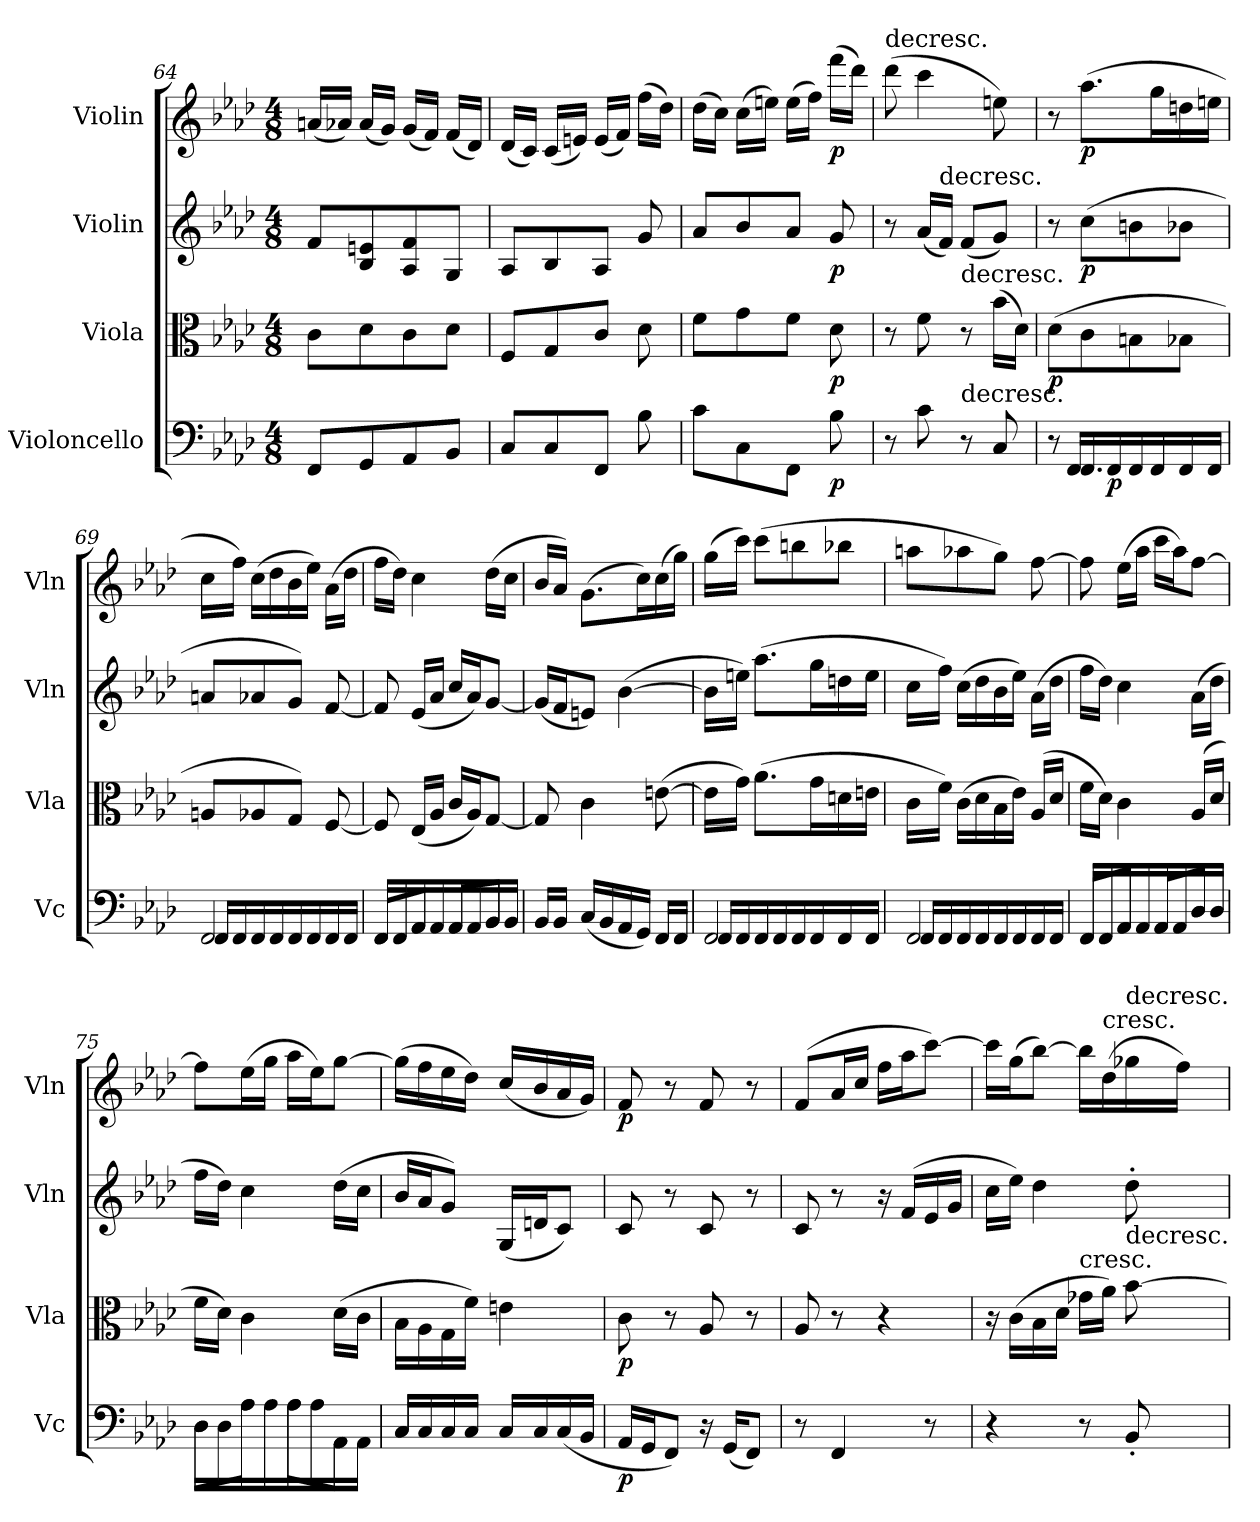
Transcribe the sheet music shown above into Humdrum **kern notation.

**kern	**dynam	**kern	**dynam	**kern	**dynam	**kern	**dynam
*part4	*part4	*part3	*part3	*part2	*part2	*part1	*part1
*staff4	*staff4	*staff3	*staff3	*staff2	*staff2	*staff1	*staff1
*I"Violoncello	*	*I"Viola	*	*I"Violin	*	*I"Violin	*
*I'Vc	*	*I'Vla	*	*I'Vln	*	*I'Vln	*
*clefF4	*	*clefC3	*	*clefG2	*	*clefG2	*
*k[b-e-a-d-]	*	*k[b-e-a-d-]	*	*k[b-e-a-d-]	*	*k[b-e-a-d-]	*
*M4/8	*	*M4/8	*	*M4/8	*	*M4/8	*
=64	=64	=64	=64	=64	=64	=64	=64
8FF/L	.	8c\L	.	8f/L	.	(16an/LL	.
.	.	.	.	.	.	16a-X/JJ)	.
8GG/	.	8d-\	.	8B-/ 8en/	.	(16a-/LL	.
.	.	.	.	.	.	16g/JJ)	.
8AA-/	.	8c\	.	8A-/ 8f/	.	(16g/LL	.
.	.	.	.	.	.	16f/JJ)	.
8BB-/J	.	8d-\J	.	8G/J	.	(16f/LL	.
.	.	.	.	.	.	16d-/JJ)	.
=65	=65	=65	=65	=65	=65	=65	=65
8C/L	.	8F/L	.	8A-/L	.	(16d-/LL	.
.	.	.	.	.	.	16c/JJ)	.
8C/	.	8G/	.	8B-/	.	(16c/LL	.
.	.	.	.	.	.	16en/JJ)	.
8FF/J	.	8c/J	.	8A-/J	.	(16e/LL	.
.	.	.	.	.	.	16f/JJ)	.
8B-\	.	8d-\	.	8g/	.	(16ff\LL	.
.	.	.	.	.	.	16dd-\JJ)	.
=66	=66	=66	=66	=66	=66	=66	=66
8c\L	.	8f\L	.	8a-/L	.	(16dd-\LL	.
.	.	.	.	.	.	16cc\JJ)	.
8C\	.	8g\	.	8b-/	.	(16cc\LL	.
.	.	.	.	.	.	16een\JJ)	.
8FF\J	.	8f\J	.	8a-/J	.	(16ee\LL	.
.	.	.	.	.	.	16ff\JJ)	.
8B-\	p	8d-\	p	8g/	p	(16fff\LL	p
.	.	.	.	.	.	16ddd-\JJ)	.
=67	=67	=67	=67	=67	=67	=67	=67
!	!	!	!	!	!	!LO:TX:t=decresc.	!
8r	.	8r	.	8r	.	(8ddd-\	.
8c\	.	8f\	.	(16a-/LL	.	4ccc\	.
!	!	!	!	!LO:TX:t=decresc.	!	!	!
.	.	.	.	16f/JJ)	.	.	.
!	!	!LO:TX:t=decresc.	!	!	!	!	!
!LO:TX:t=decresc.	!	!	!	!	!	!	!
8r	.	8r	.	(8f/L	.	.	.
8C/	.	(16b-\LL	.	8g/J)	.	8een\)	.
.	.	16d-\JJ)	.	.	.	.	.
=68	=68	=68	=68	=68	=68	=68	=68
*^	*	*	*	*	*	*	*
8r	8ryy	.	(8d-\L	p	8r	.	8r	.
4.FF/	16FF/LL	.	8c\	.	(8cc\L	p	(8.aa-\L	p
.	16FF/	p	.	.	.	.	.	.
.	16FF/	.	8Bn\	.	8bn\	.	.	.
.	16FF/	.	.	.	.	.	16gg\L	.
.	16FF/	.	8B-X\J	.	8b-X\J	.	16ddn\	.
.	16FF/JJ	.	.	.	.	.	16een\JJ	.
=69	=69	=69	=69	=69	=69	=69	=69	=69
2FF/	16FF/LL	.	8An/L	.	8an/L	.	16cc\LL	.
.	16FF/	.	.	.	.	.	16ff\JJ)	.
.	16FF/	.	8A-X/	.	8a-X/	.	(16cc\LL	.
.	16FF/	.	.	.	.	.	16dd-\	.
.	16FF/	.	8G/J)	.	8g/J)	.	16b-\	.
.	16FF/	.	.	.	.	.	16ee-\JJ)	.
.	16FF/	.	[8F/	.	[8f/	.	(16a-\LL	.
.	16FF/JJ	.	.	.	.	.	16dd-\JJ	.
=70	=70	=70	=70	=70	=70	=70	=70	=70
8FF/L	16FF/LL	.	8F/]	.	8f/]	.	16ff\LL	.
.	16FF/	.	.	.	.	.	16dd-\JJ)	.
8AA-/J	16AA-/	.	(16E-/LL	.	(16e-/LL	.	4cc\	.
.	16AA-/	.	16A-/JJ	.	16a-/JJ	.	.	.
8AA-/L	16AA-/	.	16c/LL	.	16cc/LL	.	.	.
.	16AA-/	.	16A-/J)	.	16a-/J)	.	.	.
8BB-/J	16BB-/	.	[8G/J	.	[8g/J	.	(16dd-\LL	.
.	16BB-/JJ	.	.	.	.	.	16cc\JJ	.
*v	*v	*	*	*	*	*	*	*
=71	=71	=71	=71	=71	=71	=71	=71
16BB-/LL	.	8G/]	.	(16g/LL]	.	16b-/LL	.
16BB-/JJ	.	.	.	16f/J	.	16a-/JJ)	.
(16C/LL	.	4c\	.	8en/J)	.	(8.g\L	.
16BB-/	.	.	.	.	.	.	.
16AA-/	.	.	.	([4b-\	.	.	.
16GG/JJ)	.	.	.	.	.	16cc\L)	.
16FF/LL	.	([8en\	.	.	.	(16cc\	.
16FF/JJ	.	.	.	.	.	16gg\JJ)	.
=72	=72	=72	=72	=72	=72	=72	=72
*^	*	*	*	*	*	*	*
2FF/	16FF/LL	.	16e\LL]	.	16b-\LL]	.	(16gg\LL	.
.	16FF/	.	16g\JJ)	.	16een\JJ)	.	16ccc\JJ)	.
.	16FF/	.	(8.a-\L	.	(8.aa-\L	.	(8ccc\L	.
.	16FF/	.	.	.	.	.	.	.
.	16FF/	.	.	.	.	.	8bbn\	.
.	16FF/	.	16g\L	.	16gg\L	.	.	.
.	16FF/	.	16dn\	.	16ddn\	.	8bb-X\J	.
.	16FF/JJ	.	16en\JJ	.	16ee\JJ	.	.	.
=73	=73	=73	=73	=73	=73	=73	=73	=73
2FF/	16FF/LL	.	16c\LL	.	16cc\LL	.	8aan\L	.
.	16FF/	.	16f\JJ)	.	16ff\JJ)	.	.	.
.	16FF/	.	(16c\LL	.	(16cc\LL	.	8aa-X\	.
.	16FF/	.	16d-\	.	16dd-\	.	.	.
.	16FF/	.	16B-\	.	16b-\	.	8gg\J)	.
.	16FF/	.	16e-\JJ)	.	16ee-\JJ)	.	.	.
.	16FF/	.	(16A-/LL	.	(16a-\LL	.	[8ff\	.
.	16FF/JJ	.	16d-/JJ	.	16dd-\JJ	.	.	.
=74	=74	=74	=74	=74	=74	=74	=74	=74
8FF/L	16FF/LL	.	16f\LL	.	16ff\LL	.	8ff\]	.
.	16FF/	.	16d-\JJ)	.	16dd-\JJ)	.	.	.
8AA-/J	16AA-/	.	4c\	.	4cc\	.	(16ee-\LL	.
.	16AA-/	.	.	.	.	.	16aa-\JJ	.
8AA-/L	16AA-/	.	.	.	.	.	16ccc\LL	.
.	16AA-/	.	.	.	.	.	16aa-\J)	.
8D-/J	16D-\	.	(16A-/LL	.	(16a-\LL	.	[8ff\J	.
.	16D-\JJ	.	16d-/JJ	.	16dd-\JJ	.	.	.
=75	=75	=75	=75	=75	=75	=75	=75	=75
8D-\L	16D-\LL	.	16f\LL	.	16ff\LL	.	8ff\L]	.
.	16D-\	.	16d-\JJ)	.	16dd-\JJ)	.	.	.
8A-\J	16A-\	.	4c\	.	4cc\	.	(16ee-\L	.
.	16A-\	.	.	.	.	.	16gg\JJ	.
8A-\L	16A-\	.	.	.	.	.	16aa-\LL	.
.	16A-\	.	.	.	.	.	16ee-\J)	.
8AA-\J	16AA-/	.	(16d-\LL	.	(16dd-\LL	.	[8gg\J	.
.	16AA-/JJ	.	16c\JJ	.	16cc\JJ	.	.	.
=76	=76	=76	=76	=76	=76	=76	=76	=76
4C/	16C/LL	.	16B-\LL	.	16b-/LL	.	(16gg\LL]	.
.	16C/	.	16A-\	.	16a-/J	.	16ff\	.
.	16C/	.	16G\	.	8g/J)	.	16ee-\	.
.	16C/JJ	.	16f\JJ)	.	.	.	16dd-\JJ)	.
16C/LL	4ryy	.	4en\	.	(16G/LL	.	(16cc/LL	.
16C/	.	.	.	.	16dn/J	.	16b-/	.
(16C/	.	.	.	.	8c/J)	.	16a-/	.
16BB-/JJ	.	.	.	.	.	.	16g/JJ)	.
*v	*v	*	*	*	*	*	*	*
=77	=77	=77	=77	=77	=77	=77	=77
16AA-/LL	p	8c\	p	8c/	.	8f/	p
16GG/J	.	.	.	.	.	.	.
8FF/J)	.	8r	.	8r	.	8r	.
16r	.	8A-/	.	8c/	.	8f/	.
(16GG/KL	.	.	.	.	.	.	.
8FF/J)	.	8r	.	8r	.	8r	.
=78	=78	=78	=78	=78	=78	=78	=78
8r	.	8A-/	.	8c/	.	(8f/L	.
4FF/	.	8r	.	8r	.	16a-/L	.
.	.	.	.	.	.	16cc/JJ	.
.	.	4r	.	16r	.	16ff\LL	.
.	.	.	.	(16f/LL	.	16aa-\J	.
8r	.	.	.	16e-/	.	[8ccc\J)	.
.	.	.	.	16g/JJ	.	.	.
=79	=79	=79	=79	=79	=79	=79	=79
4r	.	16r	.	16cc\LL	.	16ccc\LL]	.
.	.	(16c\LL	.	16ee-\JJ)	.	(16gg\J	.
.	.	16B-\	.	4dd-\	.	[8bb-\J)	.
.	.	16d-\JJ	.	.	.	.	.
!	!	!LO:TX:t=cresc.	!	!	!	!	!
8r	.	16g-X\LL	.	.	.	16bb-\LL]	.
!	!	!	!	!	!	!LO:TX:t=cresc.	!
.	.	16a-\JJ)	.	.	.	(16dd-\	.
!	!	!	!	!	!	!LO:TX:t=decresc.	!
!	!	!LO:TX:t=decresc.	!	!	!	!	!
8BB-'/	.	[8b-\	.	8dd-'\	.	16gg-X\	.
.	.	.	.	.	.	16ff\JJ)	.
=	=	=	=	=	=	=	=
*-	*-	*-	*-	*-	*-	*-	*-
